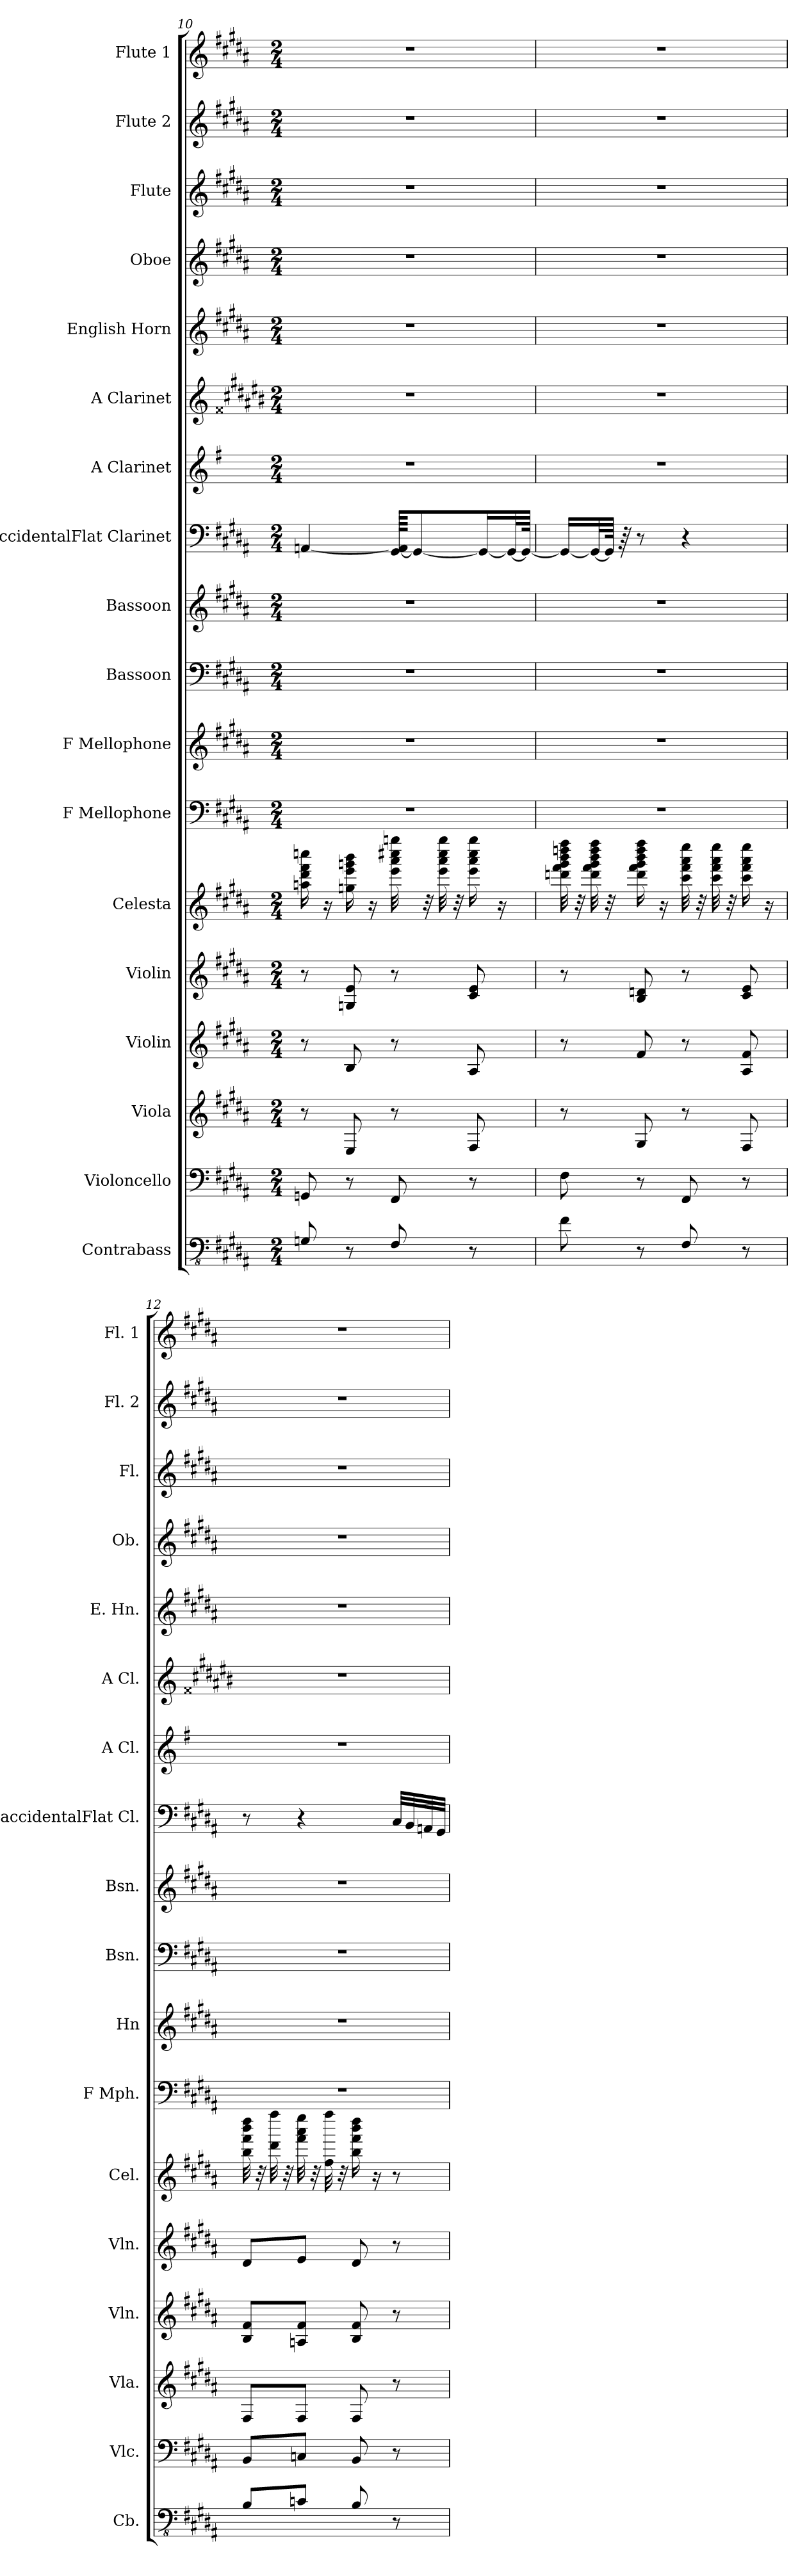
**kern	**kern	**kern	**kern	**kern	**kern	**kern	**kern	**kern	**kern	**kern	**kern	**kern	**kern	**kern	**kern	**kern	**kern
*part18	*part17	*part16	*part15	*part14	*part13	*part12	*part11	*part10	*part9	*part8	*part7	*part6	*part5	*part4	*part3	*part2	*part1
*staff18	*staff17	*staff16	*staff15	*staff14	*staff13	*staff12	*staff11	*staff10	*staff9	*staff8	*staff7	*staff6	*staff5	*staff4	*staff3	*staff2	*staff1
*I"Contrabass	*I"Violoncello	*I"Viola	*I"Violin	*I"Violin	*I"Celesta	*I"F Mellophone	*I"F Mellophone	*I"Bassoon	*I"Bassoon	*I"BaccidentalFlat Clarinet	*I"A Clarinet	*I"A Clarinet	*I"English Horn	*I"Oboe	*I"Flute	*I"Flute 2	*I"Flute 1
*I'Cb.	*I'Vlc.	*I'Vla.	*I'Vln.	*I'Vln.	*I'Cel.	*I'F Mph.	*I'Hn	*I'Bsn.	*I'Bsn.	*I'BaccidentalFlat Cl.	*I'A Cl.	*I'A Cl.	*I'E. Hn.	*I'Ob.	*I'Fl.	*I'Fl. 2	*I'Fl. 1
*clefFv4	*clefF4	*clefG2	*clefG2	*clefG2	*clefG2	*clefF4	*clefG2	*clefF4	*clefG2	*clefF4	*clefG2	*clefG2	*clefG2	*clefG2	*clefG2	*clefG2	*clefG2
*ITrd7c12	*	*	*	*	*	*ITrd4c7	*ITrd4c7	*	*	*ITrd1c2	*ITrd2c3	*ITrd2c3	*ITrd4c7	*	*	*	*
*k[f#c#g#d#a#]	*k[f#c#g#d#a#]	*k[f#c#g#d#a#]	*k[f#c#g#d#a#]	*k[f#c#g#d#a#]	*k[f#c#g#d#a#]	*k[f#c#g#d#]	*k[f#c#g#d#]	*k[f#c#g#d#a#]	*k[f#c#g#d#a#]	*k[f#c#g#]	*k[f#c#g#d#]	*k[f##c#g#d#a#e#b#]	*k[f#c#g#d#]	*k[f#c#g#d#a#]	*k[f#c#g#d#a#]	*k[f#c#g#d#a#]	*k[f#c#g#d#a#]
*M2/4	*M2/4	*M2/4	*M2/4	*M2/4	*M2/4	*M2/4	*M2/4	*M2/4	*M2/4	*M2/4	*M2/4	*M2/4	*M2/4	*M2/4	*M2/4	*M2/4	*M2/4
=10	=10	=10	=10	=10	=10	=10	=10	=10	=10	=10	=10	=10	=10	=10	=10	=10	=10
8GGGn/	8GGn/	8r	8r	8r	16aan\ 16ddd#\ 16fff#\ 16ccccn\	2r	2r	2r	2r	[4GGn/	2r	2r	2r	2r	2r	2r	2r
.	.	.	.	.	16r	.	.	.	.	.	.	.	.	.	.	.	.
8r	8r	8E/	8B/	8Gn/ 8e/	16ggn\ 16eee\ 16gggn\ 16bbb\	.	.	.	.	.	.	.	.	.	.	.	.
.	.	.	.	.	16r	.	.	.	.	.	.	.	.	.	.	.	.
8FFF#/	8FF#/	8r	8r	8r	32eee\ 32aaa#\ 32cccc#X\ 32ggggn\	.	.	.	.	[64FF#/ 64GG/]KKKL	.	.	.	.	.	.	.
.	.	.	.	.	.	.	.	.	.	8FF#/_	.	.	.	.	.	.	.
.	.	.	.	.	32r	.	.	.	.	.	.	.	.	.	.	.	.
.	.	.	.	.	32eee\ 32aaa#\ 32cccc#\ 32gggg\	.	.	.	.	.	.	.	.	.	.	.	.
.	.	.	.	.	32r	.	.	.	.	.	.	.	.	.	.	.	.
8r	8r	8F#/	8A#/	8c#/ 8e/	16eee\ 16aaa#\ 16cccc#\ 16gggg\	.	.	.	.	.	.	.	.	.	.	.	.
.	.	.	.	.	.	.	.	.	.	16FF#/L_	.	.	.	.	.	.	.
.	.	.	.	.	16r	.	.	.	.	.	.	.	.	.	.	.	.
.	.	.	.	.	.	.	.	.	.	32FF#/L_	.	.	.	.	.	.	.
.	.	.	.	.	.	.	.	.	.	64FF#/JJJk_	.	.	.	.	.	.	.
=11	=11	=11	=11	=11	=11	=11	=11	=11	=11	=11	=11	=11	=11	=11	=11	=11	=11
8FF#\	8F#\	8r	8r	8r	32dddn\ 32fff#\ 32ggg#\ 32bbb\ 32ddddn\ 32ffff#\	2r	2r	2r	2r	16FF#/LL_	2r	2r	2r	2r	2r	2r	2r
.	.	.	.	.	32r	.	.	.	.	.	.	.	.	.	.	.	.
.	.	.	.	.	32ddd\ 32fff#\ 32ggg#\ 32bbb\ 32dddd\ 32ffff#\	.	.	.	.	32FF#/L_	.	.	.	.	.	.	.
.	.	.	.	.	32r	.	.	.	.	64FF#/JJJk]	.	.	.	.	.	.	.
.	.	.	.	.	.	.	.	.	.	64r	.	.	.	.	.	.	.
8r	8r	8G#/	8f#/	8B/ 8dn/	16ddd\ 16fff#\ 16ggg#\ 16bbb\ 16dddd\ 16ffff#\	.	.	.	.	8r	.	.	.	.	.	.	.
.	.	.	.	.	16r	.	.	.	.	.	.	.	.	.	.	.	.
8FFF#/	8FF#/	8r	8r	8r	32ccc#\ 32fff#\ 32aaa#\ 32eeee\	.	.	.	.	4r	.	.	.	.	.	.	.
.	.	.	.	.	32r	.	.	.	.	.	.	.	.	.	.	.	.
.	.	.	.	.	32ccc#\ 32fff#\ 32aaa#\ 32eeee\	.	.	.	.	.	.	.	.	.	.	.	.
.	.	.	.	.	32r	.	.	.	.	.	.	.	.	.	.	.	.
8r	8r	8F#/	8A#/ 8f#/	8c#/ 8e/	16ccc#\ 16fff#\ 16aaa#\ 16eeee\	.	.	.	.	.	.	.	.	.	.	.	.
.	.	.	.	.	16r	.	.	.	.	.	.	.	.	.	.	.	.
!!LO:PB:g=z
=12	=12	=12	=12	=12	=12	=12	=12	=12	=12	=12	=12	=12	=12	=12	=12	=12	=12
8BBB/L	8BB/L	8F#/L	8B/ 8f#/L	8d#/L	32bb\ 32fff#\ 32bbb\ 32dddd#\	2r	2r	2r	2r	8r	2r	2r	2r	2r	2r	2r	2r
.	.	.	.	.	32r	.	.	.	.	.	.	.	.	.	.	.	.
.	.	.	.	.	32ddd#\ 32ffff#\	.	.	.	.	.	.	.	.	.	.	.	.
.	.	.	.	.	32r	.	.	.	.	.	.	.	.	.	.	.	.
8CCn/J	8Cn/J	8F#/J	8An/ 8f#/J	8e/J	32fff#\ 32aaa#\ 32eeee\	.	.	.	.	4r	.	.	.	.	.	.	.
.	.	.	.	.	32r	.	.	.	.	.	.	.	.	.	.	.	.
.	.	.	.	.	32ff#\ 32ffff#\	.	.	.	.	.	.	.	.	.	.	.	.
.	.	.	.	.	32r	.	.	.	.	.	.	.	.	.	.	.	.
8BBB/	8BB/	8F#/	8B/ 8f#/	8d#/	16bb\ 16fff#\ 16bbb\ 16dddd#\	.	.	.	.	.	.	.	.	.	.	.	.
.	.	.	.	.	16r	.	.	.	.	.	.	.	.	.	.	.	.
8r	8r	8r	8r	8r	8r	.	.	.	.	32BB/LLL	.	.	.	.	.	.	.
.	.	.	.	.	.	.	.	.	.	32AA/	.	.	.	.	.	.	.
.	.	.	.	.	.	.	.	.	.	32GGn/	.	.	.	.	.	.	.
.	.	.	.	.	.	.	.	.	.	32FF#/JJJ	.	.	.	.	.	.	.
=	=	=	=	=	=	=	=	=	=	=	=	=	=	=	=	=	=
*-	*-	*-	*-	*-	*-	*-	*-	*-	*-	*-	*-	*-	*-	*-	*-	*-	*-
